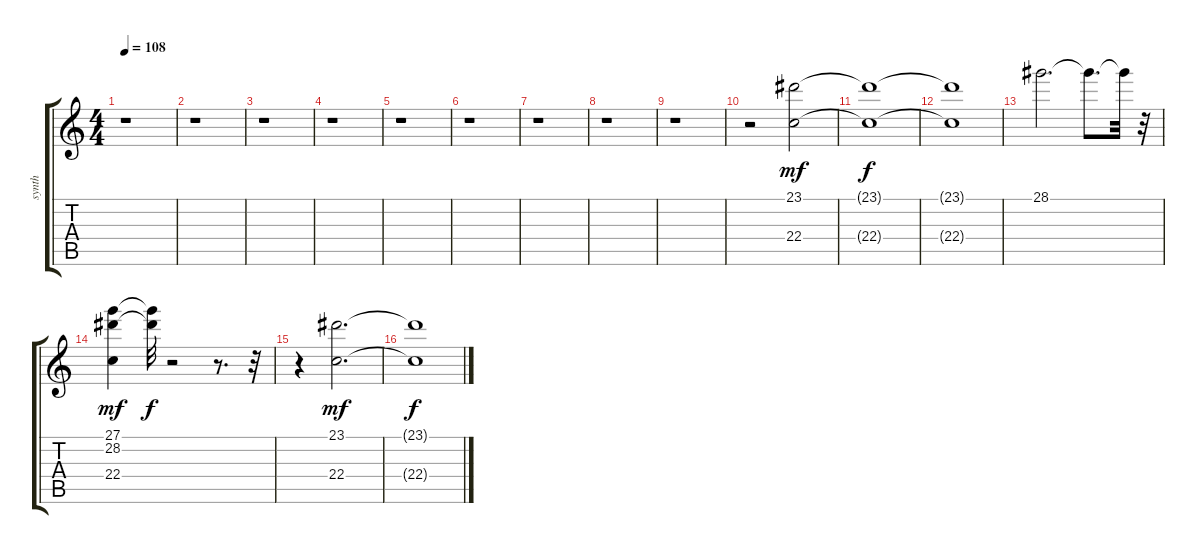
\track ("synth   " "synth   ") {instrument stringensemble1}
\staff {score tabs}
\tuning (E4 B3 G3 D3 A2 E2) {hide}
\ts (4 4)
\tempo 108
\clef g2
\ks c
r.1{dy mf} |
r.1 |
r.1 |
r.1 |
r.1 |
r.1 |
r.1 |
r.1 |
r.1 |
r.2 (23.1 22.4).2{volume 5} |
(23.1{t} 22.4{t}).1{dy f} |
(23.1{t} 22.4{t}).1 |
28.1.2{d volume 12} 28.1{t}.8{d} 28.1{t}.32 r.32 |
(27.1 28.2 22.4).4{dy mf volume 13} (27.1{t} 28.2{t}).32{dy f} r.2 r.8{d} r.32 |
r.4 (23.1 22.4).2{d dy mf volume 6} |
(23.1{t} 22.4{t}).1{dy f}
